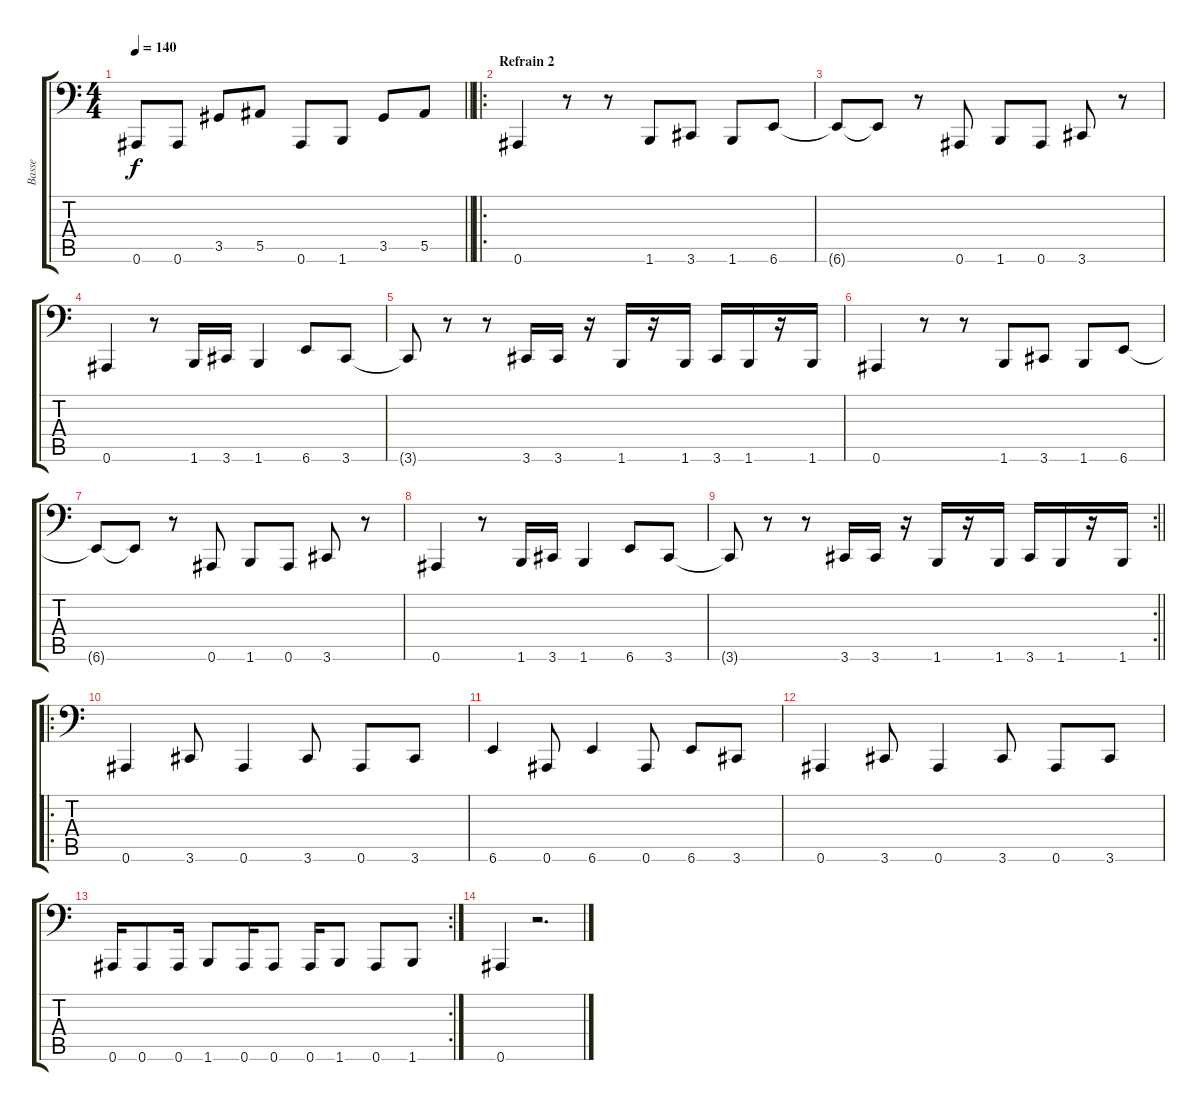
\track ("Basse" "Basse") {instrument electricbasspick}
\staff {score tabs}
\tuning (C3 G2 Eb2 Bb1 F1 Bb0) {hide}
\ts (4 4)
\tempo 140
\clef f4
\barLineRight lightlight
\ks c
0.6.8{dy f} 0.6.8 3.5.8 5.5.8 0.6.8 1.6.8 3.5.8 5.5.8 |
\ro
\section ("" "Refrain 2")
0.6.4 r.8 r.8 1.6.8 3.6.8 1.6.8 6.6.8 |
6.6{t}.8 6.6{t}.8 r.8 0.6.8 1.6.8 0.6.8 3.6.8 r.8 |
0.6.4 r.8 1.6.16 3.6.16 1.6.4 6.6.8 3.6.8 |
3.6{t}.8 r.8 r.8 3.6.16 3.6.16 r.16 1.6.16 r.16 1.6.16 3.6.16 1.6.16 r.16 1.6.16 |
0.6.4 r.8 r.8 1.6.8 3.6.8 1.6.8 6.6.8 |
6.6{t}.8 6.6{t}.8 r.8 0.6.8 1.6.8 0.6.8 3.6.8 r.8 |
0.6.4 r.8 1.6.16 3.6.16 1.6.4 6.6.8 3.6.8 |
\rc 2
\barLineRight lightlight
3.6{t}.8 r.8 r.8 3.6.16 3.6.16 r.16 1.6.16 r.16 1.6.16 3.6.16 1.6.16 r.16 1.6.16 |
\ro
\section ("" "")
0.6.4{instrument lead8bassandlead} 3.6.8 0.6.4 3.6.8 0.6.8 3.6.8 |
6.6.4 0.6.8 6.6.4 0.6.8 6.6.8 3.6.8 |
0.6.4 3.6.8 0.6.4 3.6.8 0.6.8 3.6.8 |
\rc 2
0.6.16 0.6.8 0.6.16 1.6.8 0.6.16 0.6.8 0.6.16 1.6.8 0.6.8 1.6.8 |
0.6.4 r.2{d}
